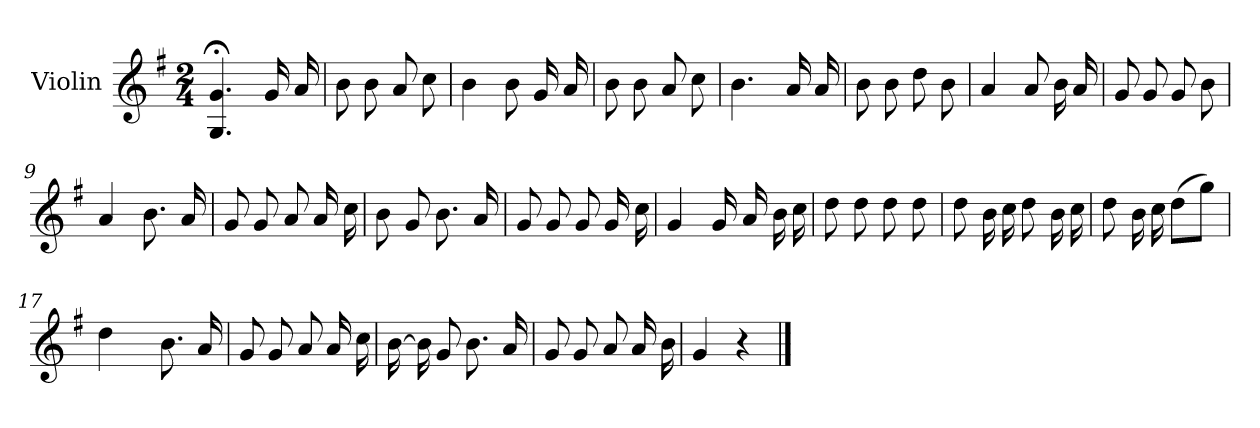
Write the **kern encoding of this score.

**kern
*part1
*staff1
*I"Violin
*I'Vln.
*clefG2
*k[f#]
*M2/4
=1
4.G;</ 4.g;</
16g/
16a/
=2
8b\
8b\
8a/
8cc\
=3
4b\
8b\
16g/
16a/
=4
8b\
8b\
8a/
8cc\
=5
4.b\
16a/
16a/
=6
8b\
8b\
8dd\
8b\
=7
4a/
8a/
16b\
16a/
!!LO:LB:g=z
=8
8g/
8g/
8g/
8b\
=9
4a/
8.b\
16a/
=10
8g/
8g/
8a/
16a/
16cc\
=11
8b\
8g/
8.b\
16a/
=12
8g/
8g/
8g/
16g/
16cc\
=13
4g/
16g/
16a/
16b\
16cc\
=14
8dd\
8dd\
8dd\
8dd\
!!LO:LB:g=z
=15
8dd\
16b\
16cc\
8dd\
16b\
16cc\
=16
8dd\
16b\
16cc\
(>8dd\L
8gg\J)
=17
4dd\
16ryy
8.b\
16a/
=18
8g/
8g/
8a/
16a/
16cc\
=19
[16b\
16b\]
8g/
8.b\
16a/
=20
8g/
8g/
8a/
16a/
16b\
=21
4g/
4r
==
*-
